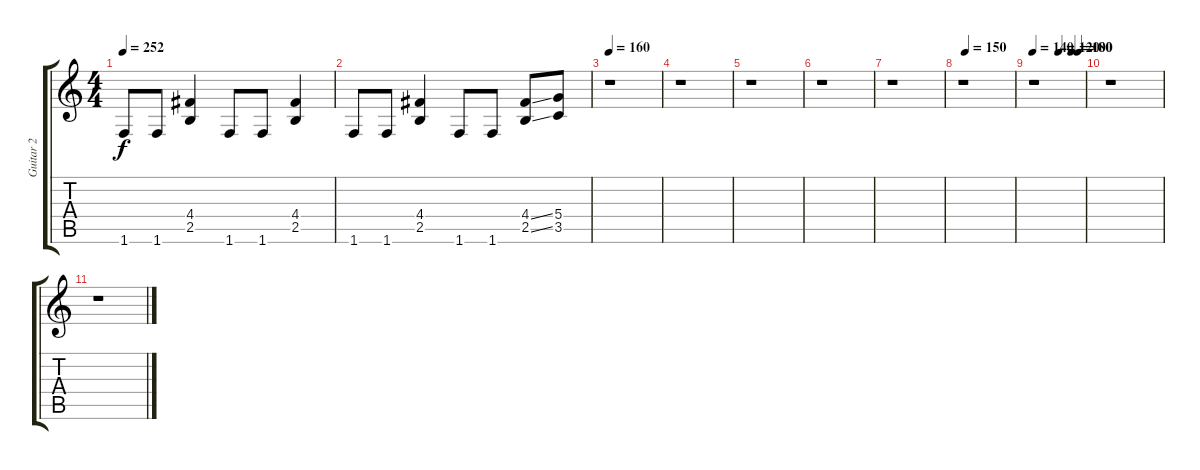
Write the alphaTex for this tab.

\track ("Guitar 2" "Guitar 2") {instrument distortionguitar}
\staff {score tabs}
\tuning (E4 B3 G3 D3 A2 E2) {hide}
\ts (4 4)
\tempo 252
\clef g2
\ks c
1.6.8{dy f} 1.6.8 (4.4 2.5).4 1.6.8 1.6.8 (4.4 2.5).4 |
1.6.8 1.6.8 (4.4 2.5).4 1.6.8 1.6.8 (4.4{ss} 2.5{ss}).8 (5.4 3.5).8 |
\tempo 160
r.1 |
r.1 |
r.1 |
r.1 |
r.1 |
\tempo (150 0.0625)
r.1 |
\tempo 140
\tempo (120 0.5)
\tempo (100 0.75)
\tempo (80 0.875)
r.1 |
r.1 |
r.1
